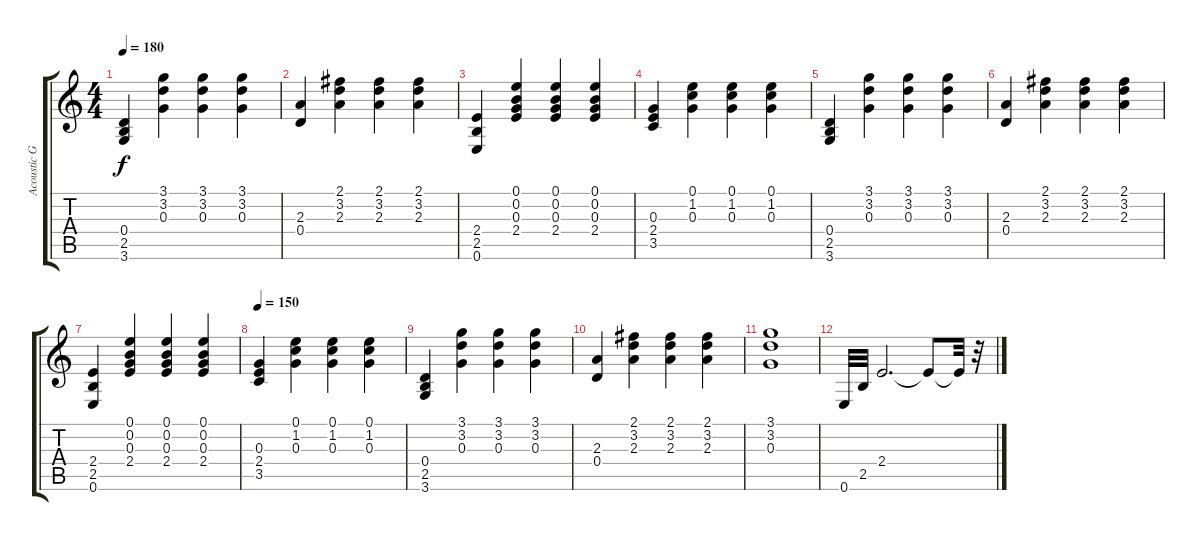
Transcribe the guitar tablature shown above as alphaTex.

\track ("Acoustic Guitar 1" "Acoustic G") {instrument acousticguitarsteel}
\staff {score tabs}
\tuning (E4 B3 G3 D3 A2 E2) {hide}
\ts (4 4)
\tempo 180
\clef g2
\ks c
(0.4 2.5 3.6).4{dy f} (3.1 3.2 0.3).4 (3.1 3.2 0.3).4 (3.1 3.2 0.3).4 |
(2.3 0.4).4 (2.1 3.2 2.3).4 (2.1 3.2 2.3).4 (2.1 3.2 2.3).4 |
(2.4 2.5 0.6).4 (0.1 0.2 0.3 2.4).4 (0.1 0.2 0.3 2.4).4 (0.1 0.2 0.3 2.4).4 |
(0.3 2.4 3.5).4 (0.1 1.2 0.3).4 (0.1 1.2 0.3).4 (0.1 1.2 0.3).4 |
(0.4 2.5 3.6).4 (3.1 3.2 0.3).4 (3.1 3.2 0.3).4 (3.1 3.2 0.3).4 |
(2.3 0.4).4 (2.1 3.2 2.3).4 (2.1 3.2 2.3).4 (2.1 3.2 2.3).4 |
(2.4 2.5 0.6).4 (0.1 0.2 0.3 2.4).4 (0.1 0.2 0.3 2.4).4 (0.1 0.2 0.3 2.4).4 |
\tempo 150
(0.3 2.4 3.5).4 (0.1 1.2 0.3).4 (0.1 1.2 0.3).4 (0.1 1.2 0.3).4 |
(0.4 2.5 3.6).4 (3.1 3.2 0.3).4 (3.1 3.2 0.3).4 (3.1 3.2 0.3).4 |
(2.3 0.4).4 (2.1 3.2 2.3).4 (2.1 3.2 2.3).4 (2.1 3.2 2.3).4 |
(3.1 3.2 0.3).1 |
0.6.32 2.5.32 2.4.2{d} 2.4{t}.8 2.4{t}.32 r.32
